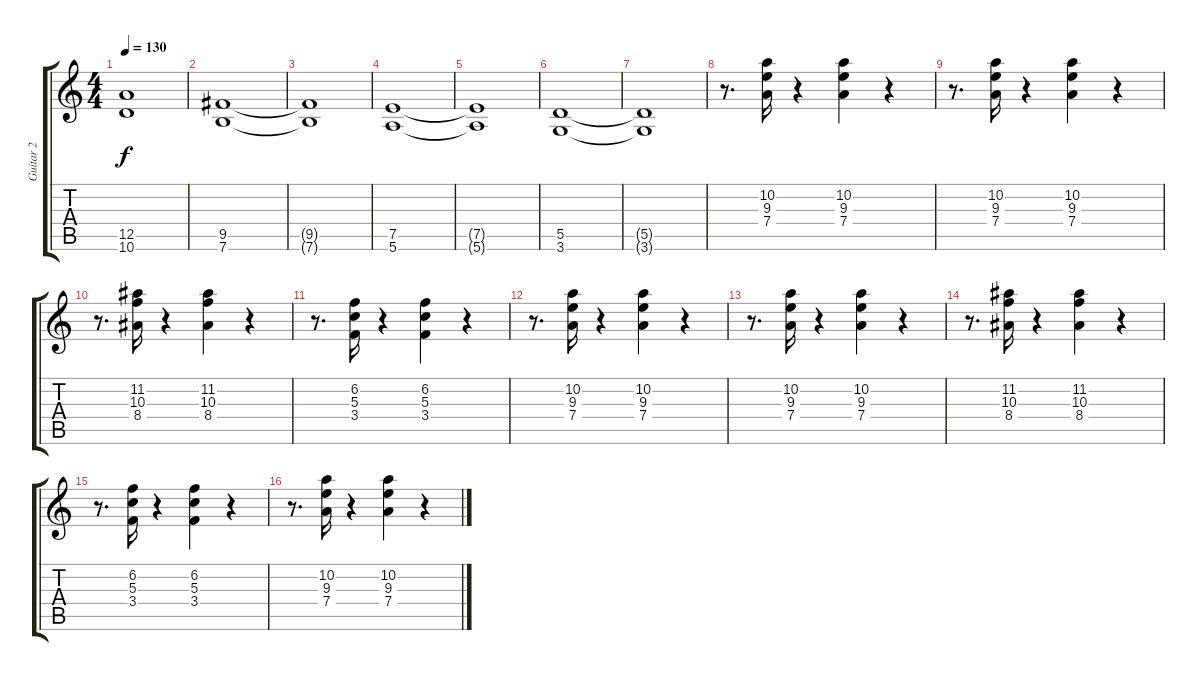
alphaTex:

\track ("Guitar 2" "Guitar 2") {instrument overdrivenguitar}
\staff {score tabs}
\tuning (E4 B3 G3 D3 A2 E2) {hide}
\ts (4 4)
\tempo 130
\clef g2
\ks c
(12.5{t} 10.6{t}).1{dy f} |
(9.5 7.6).1 |
(9.5{t} 7.6{t}).1 |
(7.5 5.6).1 |
(7.5{t} 5.6{t}).1 |
(5.5 3.6).1 |
(5.5{t} 3.6{t}).1 |
r.8{d} (10.2 9.3 7.4).16 r.4 (10.2 9.3 7.4).4 r.4 |
r.8{d} (10.2 9.3 7.4).16 r.4 (10.2 9.3 7.4).4 r.4 |
r.8{d} (11.2 10.3 8.4).16 r.4 (11.2 10.3 8.4).4 r.4 |
r.8{d} (6.2 5.3 3.4).16 r.4 (6.2 5.3 3.4).4 r.4 |
r.8{d} (10.2 9.3 7.4).16 r.4 (10.2 9.3 7.4).4 r.4 |
r.8{d} (10.2 9.3 7.4).16 r.4 (10.2 9.3 7.4).4 r.4 |
r.8{d} (11.2 10.3 8.4).16 r.4 (11.2 10.3 8.4).4 r.4 |
r.8{d} (6.2 5.3 3.4).16 r.4 (6.2 5.3 3.4).4 r.4 |
r.8{d} (10.2 9.3 7.4).16 r.4 (10.2 9.3 7.4).4 r.4
